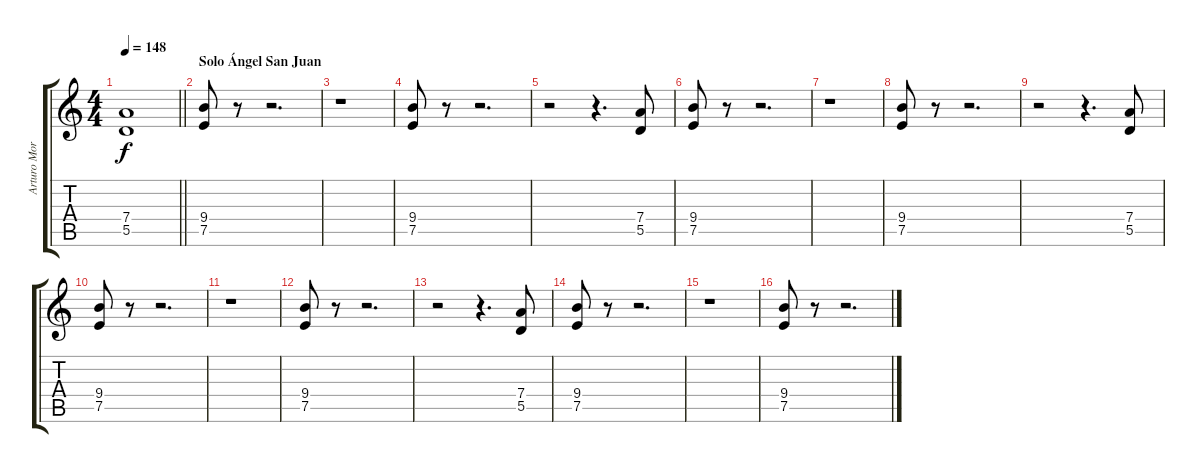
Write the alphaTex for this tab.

\track ("Arturo Morras" "Arturo Mor") {instrument distortionguitar}
\staff {score tabs}
\tuning (E4 B3 G3 D3 A2 E2) {hide}
\ts (4 4)
\tempo 148
\clef g2
\barLineRight lightlight
\ks c
(7.4{t} 5.5{t}).1{dy f} |
\section ("" "Solo Ángel San Juan")
(9.4 7.5).8 r.8 r.2{d} |
r.1 |
(9.4 7.5).8 r.8 r.2{d} |
r.2 r.4{d} (7.4 5.5).8 |
(9.4 7.5).8 r.8 r.2{d} |
r.1 |
(9.4 7.5).8 r.8 r.2{d} |
r.2 r.4{d} (7.4 5.5).8 |
(9.4 7.5).8 r.8 r.2{d} |
r.1 |
(9.4 7.5).8 r.8 r.2{d} |
r.2 r.4{d} (7.4 5.5).8 |
(9.4 7.5).8 r.8 r.2{d} |
r.1 |
(9.4 7.5).8 r.8 r.2{d}
